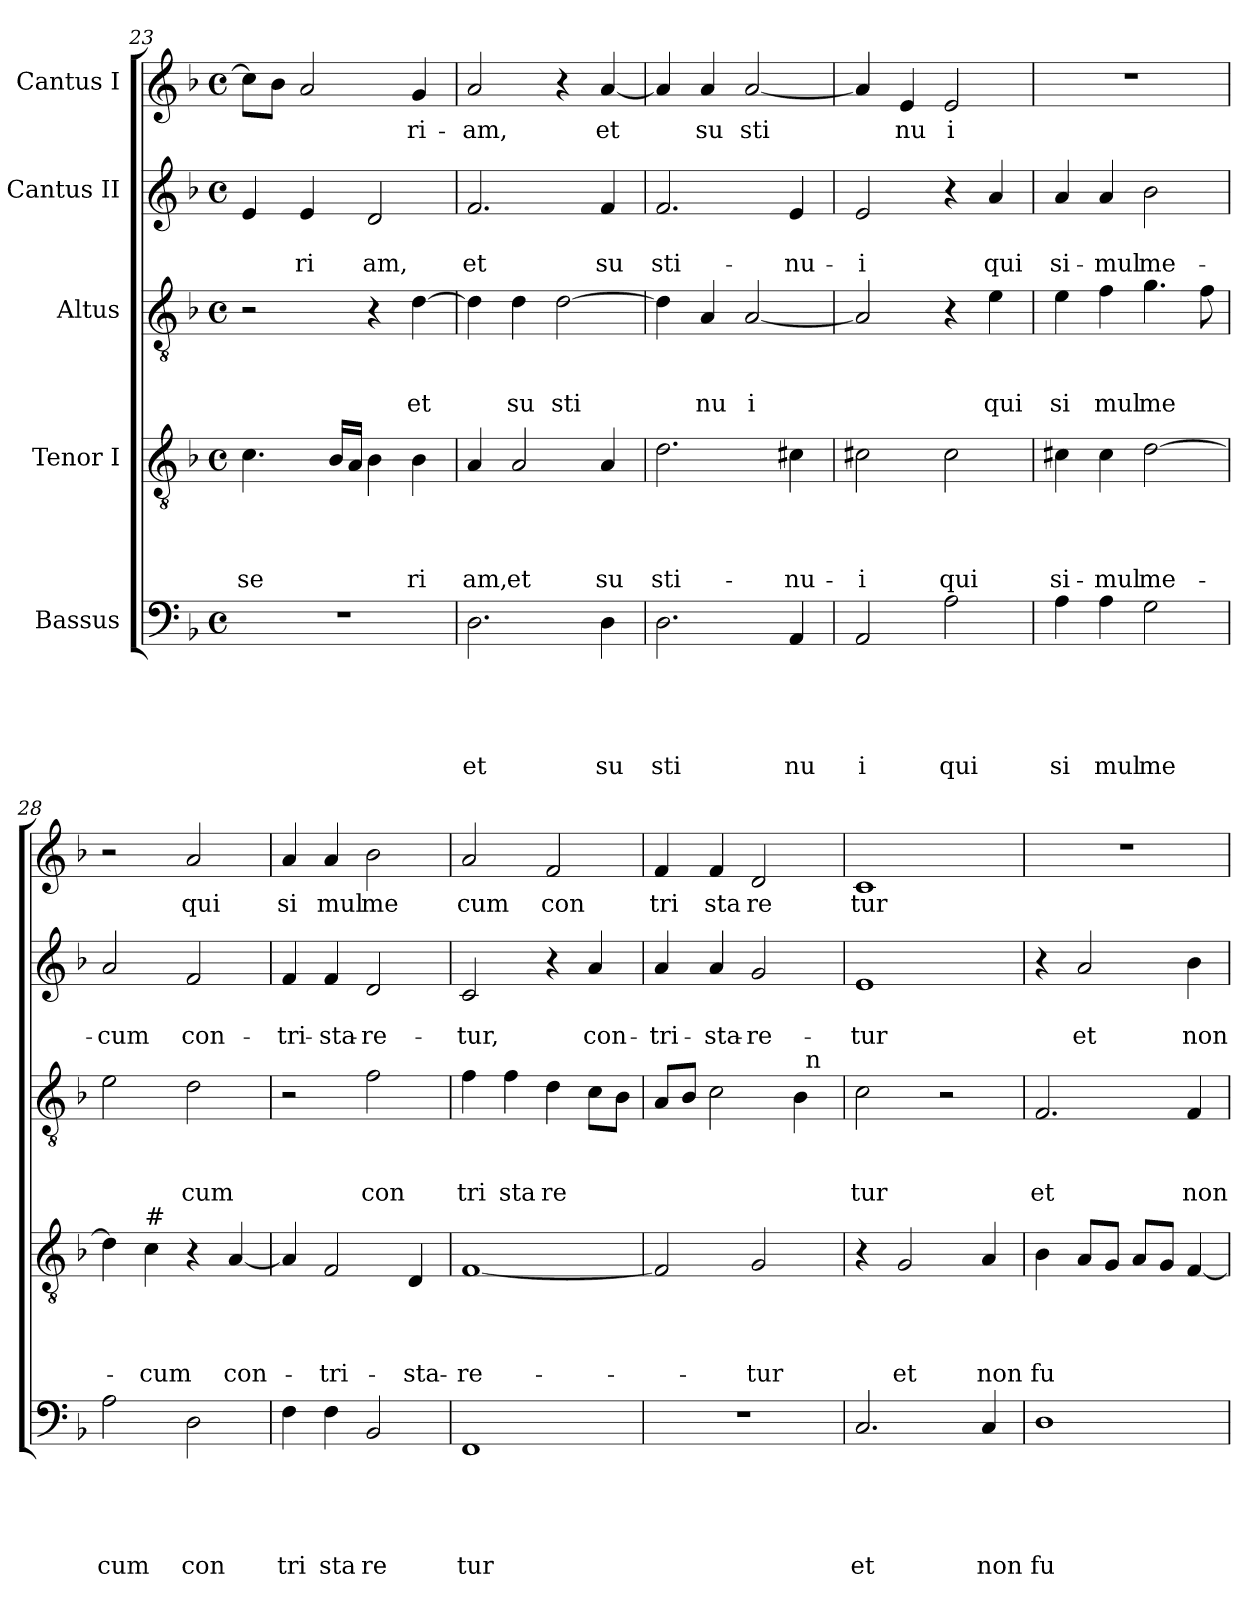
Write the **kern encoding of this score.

**kern	**text	**text	**text	**text	**text	**kern	**text	**text	**text	**text	**kern	**text	**text	**text	**kern	**text	**text	**kern	**text
*part5	*part5	*part5	*part5	*part5	*part5	*part4	*part4	*part4	*part4	*part4	*part3	*part3	*part3	*part3	*part2	*part2	*part2	*part1	*part1
*staff5	*staff5	*staff5	*staff5	*staff5	*staff5	*staff4	*staff4	*staff4	*staff4	*staff4	*staff3	*staff3	*staff3	*staff3	*staff2	*staff2	*staff2	*staff1	*staff1
*I"Bassus	*	*	*	*	*	*I"Tenor I	*	*	*	*	*I"Altus	*	*	*	*I"Cantus II	*	*	*I"Cantus I	*
*clefF4	*	*	*	*	*	*clefGv2	*	*	*	*	*clefGv2	*	*	*	*clefG2	*	*	*clefG2	*
*ITrd-3c-5	*	*	*	*	*	*	*	*	*	*	*ITrd-3c-5	*	*	*	*ITrd-3c-5	*	*	*ITrd-3c-5	*
*k[b-e-]	*	*	*	*	*	*k[b-]	*	*	*	*	*k[b-e-]	*	*	*	*k[b-e-]	*	*	*k[b-e-]	*
*B-:	*	*	*	*	*	*F:	*	*	*	*	*B-:	*	*	*	*B-:	*	*	*B-:	*
*M4/4	*	*	*	*	*	*M4/4	*	*	*	*	*M4/4	*	*	*	*M4/4	*	*	*M4/4	*
*met(c)	*	*	*	*	*	*met(c)	*	*	*	*	*met(c)	*	*	*	*met(c)	*	*	*met(c)	*
=23	=23	=23	=23	=23	=23	=23	=23	=23	=23	=23	=23	=23	=23	=23	=23	=23	=23	=23	=23
!	!	!	!	!	!	!	!	!	!	!LO:LY:b	!	!	!	!	!	!	!	!	!
1r	.	.	.	.	.	4.c\	.	.	.	se	2r	.	.	.	4a/	.	.	8ff\L]	.
.	.	.	.	.	.	.	.	.	.	.	.	.	.	.	.	.	.	8ee-\J	.
!	!	!	!	!	!	!	!	!	!	!	!	!	!	!	!	!	!LO:LY:b	!	!
.	.	.	.	.	.	.	.	.	.	.	.	.	.	.	4a/	.	ri	2dd/	.
.	.	.	.	.	.	16B-/LL	.	.	.	.	.	.	.	.	.	.	.	.	.
.	.	.	.	.	.	16A/JJ	.	.	.	.	.	.	.	.	.	.	.	.	.
!	!	!	!	!	!	!	!	!	!	!	!	!	!	!	!	!	!LO:LY:b	!	!
.	.	.	.	.	.	4B-\	.	.	.	.	4r	.	.	.	2g/	.	am,	.	.
!	!	!	!	!	!	!	!	!	!	!LO:LY:b	!	!	!	!LO:LY:b	!	!	!	!	!LO:LY:b
.	.	.	.	.	.	4B-\	.	.	.	ri	[>4g\	.	.	et	.	.	.	4cc/	-ri-
=24	=24	=24	=24	=24	=24	=24	=24	=24	=24	=24	=24	=24	=24	=24	=24	=24	=24	=24	=24
!	!	!	!	!	!LO:LY:b	!	!	!	!	!LO:LY:b	!	!	!	!	!	!	!LO:LY:b	!	!LO:LY:b
2.G\	.	.	.	.	et	4A/	.	.	.	am,	4g\]	.	.	.	2.b-/	.	et	2dd/	-am,
!	!	!	!	!	!	!	!	!	!	!LO:LY:b	!	!	!	!LO:LY:b	!	!	!	!	!
.	.	.	.	.	.	2A/	.	.	.	et	4g\	.	.	su	.	.	.	.	.
!	!	!	!	!	!	!	!	!	!	!	!	!	!	!LO:LY:b	!	!	!	!	!
.	.	.	.	.	.	.	.	.	.	.	[<2g\	.	.	sti	.	.	.	4r	.
!	!	!	!	!	!LO:LY:b	!	!	!	!	!LO:LY:b	!	!	!	!	!	!	!LO:LY:b	!	!LO:LY:b
4G\	.	.	.	.	su	4A/	.	.	.	su	.	.	.	.	4b-/	.	su	[<4dd/	et
!!LO:LB:g=z
=25	=25	=25	=25	=25	=25	=25	=25	=25	=25	=25	=25	=25	=25	=25	=25	=25	=25	=25	=25
!	!	!	!	!	!LO:LY:b	!	!	!	!	!LO:LY:b	!	!	!	!	!	!	!LO:LY:b	!	!
2.G\	.	.	.	.	sti	2.d\	.	.	.	sti-	4g\]	.	.	.	2.b-/	.	sti-	4dd/]	.
!	!	!	!	!	!	!	!	!	!	!	!	!	!	!LO:LY:b	!	!	!	!	!LO:LY:b
.	.	.	.	.	.	.	.	.	.	.	4d/	.	.	nu	.	.	.	4dd/	su
!	!	!	!	!	!	!	!	!	!	!	!	!	!	!LO:LY:b:rj	!	!	!	!	!LO:LY:b
.	.	.	.	.	.	.	.	.	.	.	[<2d/	.	.	i	.	.	.	[<2dd/	sti
!	!	!	!	!	!LO:LY:b	!	!	!	!	!LO:LY:b	!	!	!	!	!	!	!LO:LY:b	!	!
4D/	.	.	.	.	nu	4c#X\	.	.	.	-nu-	.	.	.	.	4a/	.	-nu-	.	.
=26	=26	=26	=26	=26	=26	=26	=26	=26	=26	=26	=26	=26	=26	=26	=26	=26	=26	=26	=26
!	!	!	!	!	!LO:LY:b	!	!	!	!	!LO:LY:b	!	!	!	!	!	!	!LO:LY:b	!	!
2D/	.	.	.	.	i	2c#X\	.	.	.	-i	2d/]	.	.	.	2a/	.	-i	4dd/]	.
!	!	!	!	!	!	!	!	!	!	!	!	!	!	!	!	!	!	!	!LO:LY:b
.	.	.	.	.	.	.	.	.	.	.	.	.	.	.	.	.	.	4a/	nu
!	!	!	!	!	!LO:LY:b	!	!	!	!	!LO:LY:b	!	!	!	!	!	!	!	!	!LO:LY:b
2d\	.	.	.	.	qui	2c#\	.	.	.	qui	4r	.	.	.	4r	.	.	2a/	i
!	!	!	!	!	!	!	!	!	!	!	!	!	!	!LO:LY:b	!	!	!LO:LY:b	!	!
.	.	.	.	.	.	.	.	.	.	.	4a\	.	.	qui	4dd/	.	qui	.	.
=27	=27	=27	=27	=27	=27	=27	=27	=27	=27	=27	=27	=27	=27	=27	=27	=27	=27	=27	=27
!	!	!	!	!	!LO:LY:b	!	!	!	!	!LO:LY:b	!	!	!	!LO:LY:b	!	!	!LO:LY:b	!	!
4d\	.	.	.	.	si	4c#X\	.	.	.	si-	4a\	.	.	si	4dd/	.	si-	1r	.
!	!	!	!	!	!LO:LY:b	!	!	!	!	!LO:LY:b	!	!	!	!LO:LY:b	!	!	!LO:LY:b	!	!
4d\	.	.	.	.	mul	4c#\	.	.	.	-mul	4b-\	.	.	mul	4dd/	.	-mul	.	.
!	!	!	!	!	!LO:LY:b	!	!	!	!	!LO:LY:b	!	!	!	!LO:LY:b	!	!	!LO:LY:b	!	!
2c\	.	.	.	.	me	[>2d\	.	.	.	me-	4.cc\	.	.	me	2ee-\	.	me-	.	.
.	.	.	.	.	.	.	.	.	.	.	8b-\	.	.	.	.	.	.	.	.
=28	=28	=28	=28	=28	=28	=28	=28	=28	=28	=28	=28	=28	=28	=28	=28	=28	=28	=28	=28
!	!	!	!	!	!LO:LY:b	!	!	!	!	!	!	!	!	!	!	!	!LO:LY:b	!	!
2d\	.	.	.	.	cum	4d\]	.	.	.	.	2a\	.	.	.	2dd/	.	-cum	2r	.
!	!	!	!	!	!	!LO:TX:a:t=#	!	!	!	!	!	!	!	!	!	!	!	!	!
!	!	!	!	!	!	!	!	!	!	!LO:LY:b	!	!	!	!	!	!	!	!	!
.	.	.	.	.	.	4c\	.	.	.	-cum	.	.	.	.	.	.	.	.	.
!	!	!	!	!	!LO:LY:b	!	!	!	!	!	!	!	!	!LO:LY:b	!	!	!LO:LY:b	!	!LO:LY:b
2G\	.	.	.	.	con	4r	.	.	.	.	2g\	.	.	cum	2b-/	.	con-	2dd/	qui
!	!	!	!	!	!	!	!	!	!	!LO:LY:b	!	!	!	!	!	!	!	!	!
.	.	.	.	.	.	[<4A/	.	.	.	con-	.	.	.	.	.	.	.	.	.
=29	=29	=29	=29	=29	=29	=29	=29	=29	=29	=29	=29	=29	=29	=29	=29	=29	=29	=29	=29
!	!	!	!	!	!LO:LY:b	!	!	!	!	!	!	!	!	!	!	!	!LO:LY:b	!	!LO:LY:b
4B-\	.	.	.	.	tri	4A/]	.	.	.	.	2r	.	.	.	4b-/	.	-tri-	4dd/	si
!	!	!	!	!	!LO:LY:b	!	!	!	!	!LO:LY:b	!	!	!	!	!	!	!LO:LY:b	!	!LO:LY:b
4B-\	.	.	.	.	sta	2F/	.	.	.	-tri-	.	.	.	.	4b-/	.	-sta-	4dd/	mul
!	!	!	!	!	!LO:LY:b	!	!	!	!	!	!	!	!	!LO:LY:b	!	!	!LO:LY:b	!	!LO:LY:b
2E-/	.	.	.	.	re	.	.	.	.	.	2b-\	.	.	con	2g/	.	-re-	2ee-\	me
!	!	!	!	!	!	!	!	!	!	!LO:LY:b	!	!	!	!	!	!	!	!	!
.	.	.	.	.	.	4D/	.	.	.	-sta-	.	.	.	.	.	.	.	.	.
=30	=30	=30	=30	=30	=30	=30	=30	=30	=30	=30	=30	=30	=30	=30	=30	=30	=30	=30	=30
!	!	!	!	!	!LO:LY:b	!	!	!	!	!LO:LY:b	!	!	!	!LO:LY:b	!	!	!LO:LY:b	!	!LO:LY:b
1BB-	.	.	.	.	tur	[<1F	.	.	.	-re-	4b-\	.	.	tri	2f/	.	-tur,	2dd/	cum
!	!	!	!	!	!	!	!	!	!	!	!	!	!	!LO:LY:b	!	!	!	!	!
.	.	.	.	.	.	.	.	.	.	.	4b-\	.	.	sta	.	.	.	.	.
!	!	!	!	!	!	!	!	!	!	!	!	!	!	!LO:LY:b	!	!	!	!	!LO:LY:b
.	.	.	.	.	.	.	.	.	.	.	4g\	.	.	re	4r	.	.	2b-/	con
!	!	!	!	!	!	!	!	!	!	!	!	!	!	!	!	!	!LO:LY:b	!	!
.	.	.	.	.	.	.	.	.	.	.	8f\L	.	.	.	4dd/	.	con-	.	.
.	.	.	.	.	.	.	.	.	.	.	8e-\J	.	.	.	.	.	.	.	.
=31	=31	=31	=31	=31	=31	=31	=31	=31	=31	=31	=31	=31	=31	=31	=31	=31	=31	=31	=31
!	!	!	!	!	!	!	!	!	!	!	!	!	!	!	!	!	!LO:LY:b	!	!LO:LY:b
*	*	*	*	*	*	*	*	*	*	*	*^	*	*	*	*	*	*	*	*
1r	.	.	.	.	.	2F/]	.	.	.	.	8d/L	2ryy	.	.	.	4dd/	.	-tri-	4b-/	tri
.	.	.	.	.	.	.	.	.	.	.	8e-/J	.	.	.	.	.	.	.	.	.
!	!	!	!	!	!	!	!	!	!	!	!	!	!	!	!	!	!	!LO:LY:b	!	!LO:LY:b
.	.	.	.	.	.	.	.	.	.	.	2f\	.	.	.	.	4dd/	.	-sta-	4b-/	sta
!	!	!	!	!	!	!	!	!	!	!LO:LY:b	!	!	!	!	!	!	!	!LO:LY:b	!	!LO:LY:b
.	.	.	.	.	.	2G/	.	.	.	-tur	.	4ryy	.	.	.	2cc/	.	-re-	2g/	re
.	.	.	.	.	.	.	.	.	.	.	4e-\	32ryy	.	.	.	.	.	.	.	.
!	!	!	!	!	!	!	!	!	!	!	!	!LO:TX:a:t=n	!	!	!	!	!	!	!	!
.	.	.	.	.	.	.	.	.	.	.	.	8..ryy	.	.	.	.	.	.	.	.
!!LO:LB:g=z
=32	=32	=32	=32	=32	=32	=32	=32	=32	=32	=32	=32	=32	=32	=32	=32	=32	=32	=32	=32	=32
!	!	!	!	!	!LO:LY:b	!	!	!	!	!	!	!	!	!	!LO:LY:b	!	!	!LO:LY:b	!	!LO:LY:b
*	*	*	*	*	*	*	*	*	*	*	*v	*v	*	*	*	*	*	*	*	*
2.F/	.	.	.	.	et	4r	.	.	.	.	2f\	.	.	tur	1a	.	-tur	1f	tur
!	!	!	!	!	!	!	!	!	!	!LO:LY:b	!	!	!	!	!	!	!	!	!
.	.	.	.	.	.	2G/	.	.	.	et	.	.	.	.	.	.	.	.	.
.	.	.	.	.	.	.	.	.	.	.	2r	.	.	.	.	.	.	.	.
!	!	!	!	!	!LO:LY:b	!	!	!	!	!LO:LY:b	!	!	!	!	!	!	!	!	!
4F/	.	.	.	.	non	4A/	.	.	.	non	.	.	.	.	.	.	.	.	.
=33	=33	=33	=33	=33	=33	=33	=33	=33	=33	=33	=33	=33	=33	=33	=33	=33	=33	=33	=33
!	!	!	!	!	!LO:LY:b	!	!	!	!	!LO:LY:b	!	!	!	!LO:LY:b	!	!	!	!	!
1G	.	.	.	.	fu	4B-\	.	.	.	fu	2.B-/	.	.	et	4r	.	.	1r	.
!	!	!	!	!	!	!	!	!	!	!	!	!	!	!	!	!	!LO:LY:b	!	!
.	.	.	.	.	.	8A/L	.	.	.	.	.	.	.	.	2dd/	.	et	.	.
.	.	.	.	.	.	8G/J	.	.	.	.	.	.	.	.	.	.	.	.	.
.	.	.	.	.	.	8A/L	.	.	.	.	.	.	.	.	.	.	.	.	.
.	.	.	.	.	.	8G/J	.	.	.	.	.	.	.	.	.	.	.	.	.
!	!	!	!	!	!	!	!	!	!	!	!	!	!	!LO:LY:b	!	!	!LO:LY:b	!	!
.	.	.	.	.	.	[<4F/	.	.	.	.	4B-/	.	.	non	4ee-\	.	non	.	.
=	=	=	=	=	=	=	=	=	=	=	=	=	=	=	=	=	=	=	=
*-	*-	*-	*-	*-	*-	*-	*-	*-	*-	*-	*-	*-	*-	*-	*-	*-	*-	*-	*-
